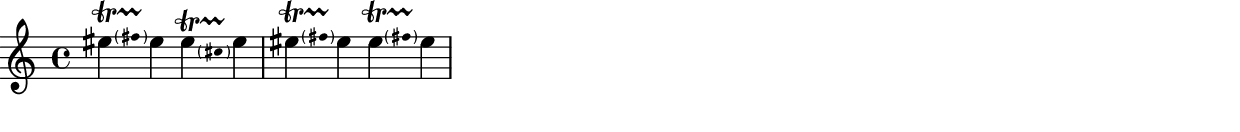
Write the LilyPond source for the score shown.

%% Generated by lilypond-book
%% Options: [exampleindent=10.16\mm,indent=0\mm,line-width=160\mm,paper-height=845.047\pt,paper-width=597.508\pt,papersize='(cons (* 597.508 pt) (* 845.047 pt)),quote]
\include "lilypond-book-preamble.ly"


% ****************************************************************
% Start cut-&-pastable-section
% ****************************************************************

#(ly:set-option 'eps-box-padding 3.000000)



\paper {
  #(set-paper-size '(cons (* 597.508 pt) (* 845.047 pt)))
  indent = 0\mm
  line-width = 160\mm
  % offset the left padding, also add 1mm as lilypond creates cropped
  % images with a little space on the right
  line-width = #(- line-width (* mm  3.000000) (* mm 1))
  line-width = 160\mm - 2.0 * 10.16\mm
  % offset the left padding, also add 1mm as lilypond creates cropped
  % images with a little space on the right
  line-width = #(- line-width (* mm  3.000000) (* mm 1))
}

\layout {
  
}




% ****************************************************************
% ly snippet:
% ****************************************************************
\sourcefileline 1671
\relative {
  \pitchedTrill
  eis''4\startTrillSpan fis
  eis4\stopTrillSpan
  \pitchedTrill
  eis4\startTrillSpan cis
  eis4\stopTrillSpan
  \pitchedTrill
  eis4\startTrillSpan fis
  eis4\stopTrillSpan
  \pitchedTrill
  eis4\startTrillSpan fis!
  eis4\stopTrillSpan
}


% ****************************************************************
% end ly snippet
% ****************************************************************
